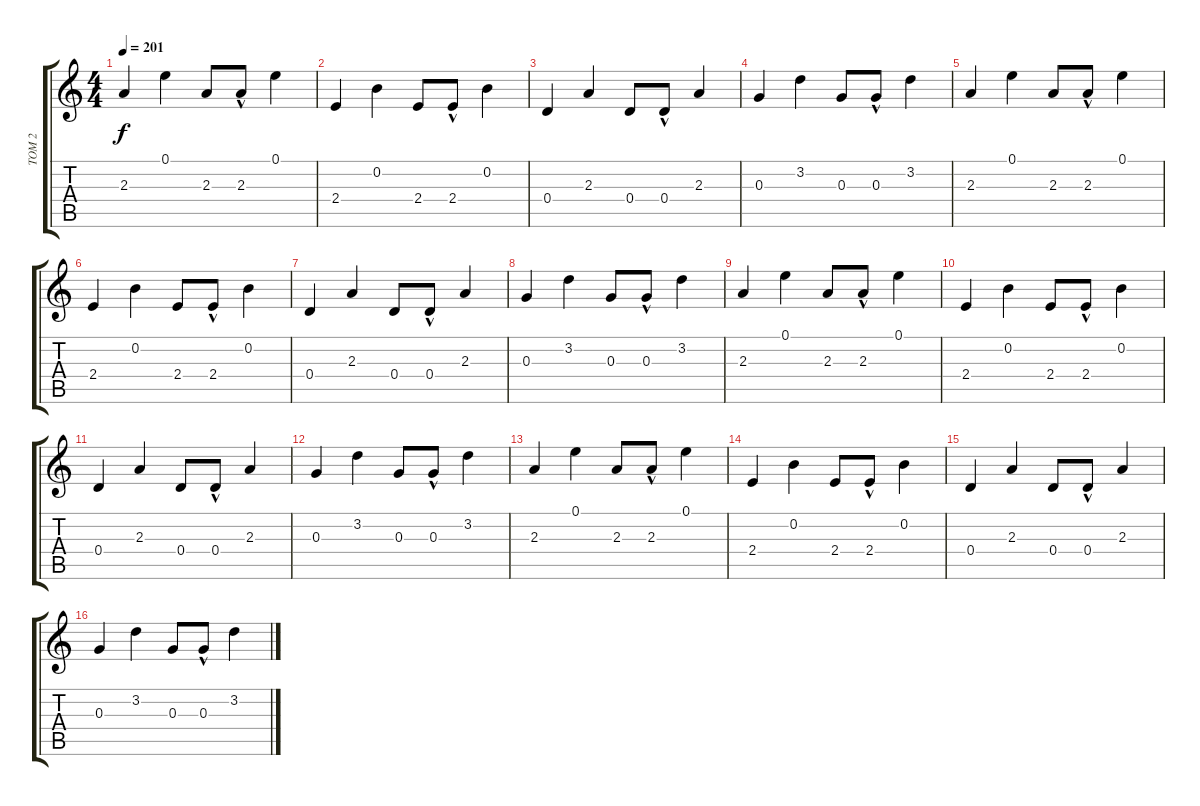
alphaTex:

\track ("TOM 2" "TOM 2") {instrument overdrivenguitar}
\staff {score tabs}
\tuning (E4 B3 G3 D3 A2 E2) {hide}
\ts (4 4)
\tempo 201
\clef g2
\ks c
2.3.4{dy f} 0.1.4 2.3.8 2.3{hac}.8 0.1.4 |
2.4.4 0.2.4 2.4.8 2.4{hac}.8 0.2.4 |
0.4.4 2.3.4 0.4.8 0.4{hac}.8 2.3.4 |
0.3.4 3.2.4 0.3.8 0.3{hac}.8 3.2.4 |
2.3.4 0.1.4 2.3.8 2.3{hac}.8 0.1.4 |
2.4.4 0.2.4 2.4.8 2.4{hac}.8 0.2.4 |
0.4.4 2.3.4 0.4.8 0.4{hac}.8 2.3.4 |
0.3.4 3.2.4 0.3.8 0.3{hac}.8 3.2.4 |
2.3.4 0.1.4 2.3.8 2.3{hac}.8 0.1.4 |
2.4.4 0.2.4 2.4.8 2.4{hac}.8 0.2.4 |
0.4.4 2.3.4 0.4.8 0.4{hac}.8 2.3.4 |
0.3.4 3.2.4 0.3.8 0.3{hac}.8 3.2.4 |
2.3.4 0.1.4 2.3.8 2.3{hac}.8 0.1.4 |
2.4.4 0.2.4 2.4.8 2.4{hac}.8 0.2.4 |
0.4.4 2.3.4 0.4.8 0.4{hac}.8 2.3.4 |
0.3.4 3.2.4 0.3.8 0.3{hac}.8 3.2.4
